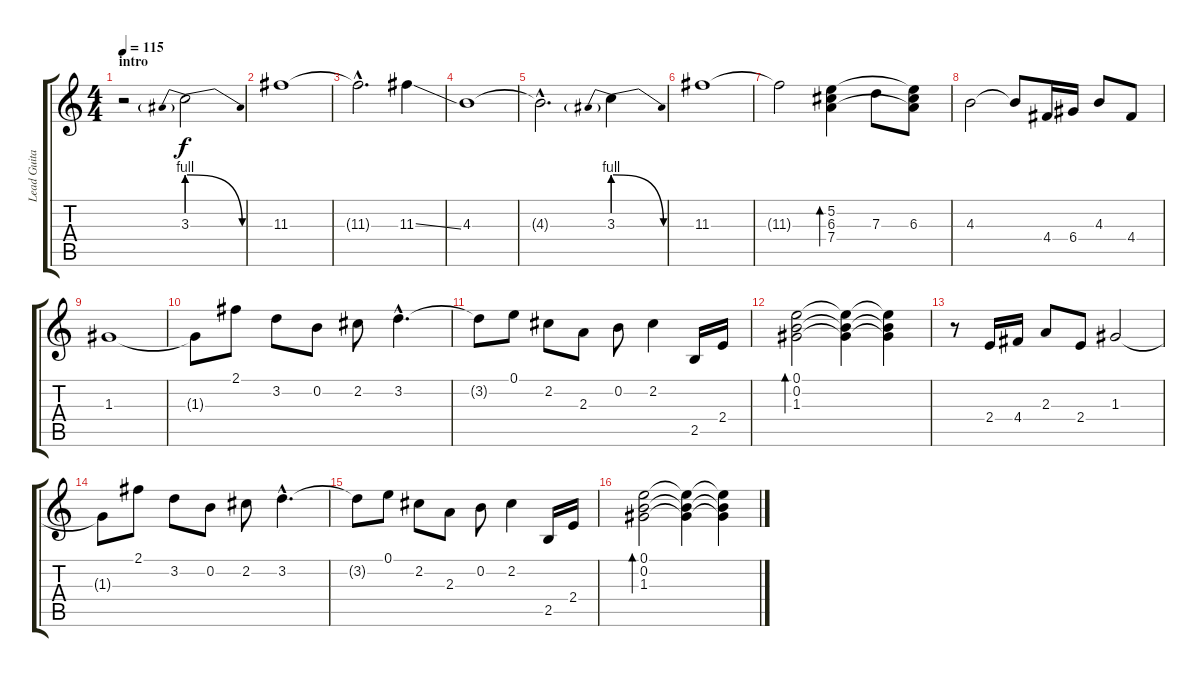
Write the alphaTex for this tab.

\track ("Lead Guitar" "Lead Guita") {instrument electricguitarjazz}
\staff {score tabs}
\tuning (E4 B3 G3 D3 A2 E2) {hide}
\ts (4 4)
\section ("" "intro")
\tempo 115
\clef g2
\ks c
r.2{dy f instrument electricguitarjazz} 3.3{be (prebendrelease 0 4 60 0)}.2 |
11.3.1 |
11.3{hac t}.2{d} 11.3{ss}.4 |
4.3.1 |
4.3{hac t}.2{d} 3.3{be (prebendrelease 0 4 60 0)}.4 |
11.3.1 |
11.3{t}.2 (5.2 6.3 7.4).4{bd 480} 7.3.8 (5.2{t} 6.3 7.4{t}).8 |
4.3.2 4.3{t}.8 4.4.16 6.4.16 4.3.8 4.4.8 |
1.3.1 |
1.3{t}.8 2.1.8 3.2.8 0.2.8 2.2.8 3.2{hac}.4{d} |
3.2{t}.8 0.1.8 2.2.8 2.3.8 0.2.8 2.2.4 2.5.16 2.4.16 |
(0.1 0.2 1.3).2{bd 480} (0.1{t} 0.2{t} 1.3{t}).4 (0.1{t} 0.2{t} 1.3{t}).4 |
r.8 2.4.16 4.4.16 2.3.8 2.4.8 1.3.2 |
1.3{t}.8 2.1.8 3.2.8 0.2.8 2.2.8 3.2{hac}.4{d} |
3.2{t}.8 0.1.8 2.2.8 2.3.8 0.2.8 2.2.4 2.5.16 2.4.16 |
(0.1 0.2 1.3).2{bd 480} (0.1{t} 0.2{t} 1.3{t}).4 (0.1{t} 0.2{t} 1.3{t}).4
